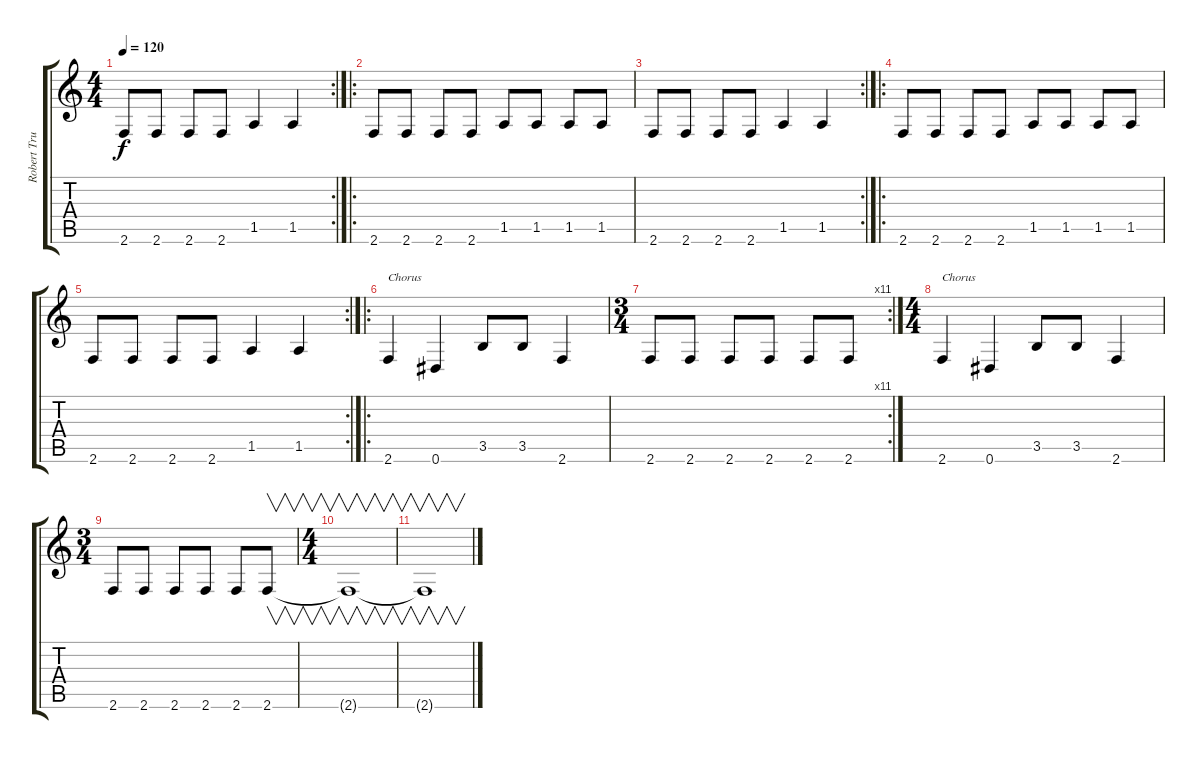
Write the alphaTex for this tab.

\track ("Robert Trujillo" "Robert Tru") {instrument electricbasspick}
\staff {score tabs}
\tuning (Eb4 Bb3 Gb3 Db3 Ab2 Eb2) {hide}
\rc 2
\ts (4 4)
\tempo 120
\clef g2
\ks c
2.6.8{dy f} 2.6.8 2.6.8 2.6.8 1.5.4 1.5.4 |
\ro
2.6.8 2.6.8 2.6.8 2.6.8 1.5.8 1.5.8 1.5.8 1.5.8 |
\rc 2
2.6.8 2.6.8 2.6.8 2.6.8 1.5.4 1.5.4 |
\ro
2.6.8 2.6.8 2.6.8 2.6.8 1.5.8 1.5.8 1.5.8 1.5.8 |
\rc 2
2.6.8 2.6.8 2.6.8 2.6.8 1.5.4 1.5.4 |
\ro
2.6.4{txt "Chorus"} 0.6.4 3.5.8 3.5.8 2.6.4 |
\rc 11
\ts (3 4)
2.6.8 2.6.8 2.6.8 2.6.8 2.6.8 2.6.8 |
\ts (4 4)
2.6.4{txt "Chorus"} 0.6.4 3.5.8 3.5.8 2.6.4 |
\ts (3 4)
2.6.8 2.6.8 2.6.8 2.6.8 2.6.8 2.6.8{v} |
\ts (4 4)
2.6{t}.1{v} |
2.6{t}.1{v}
